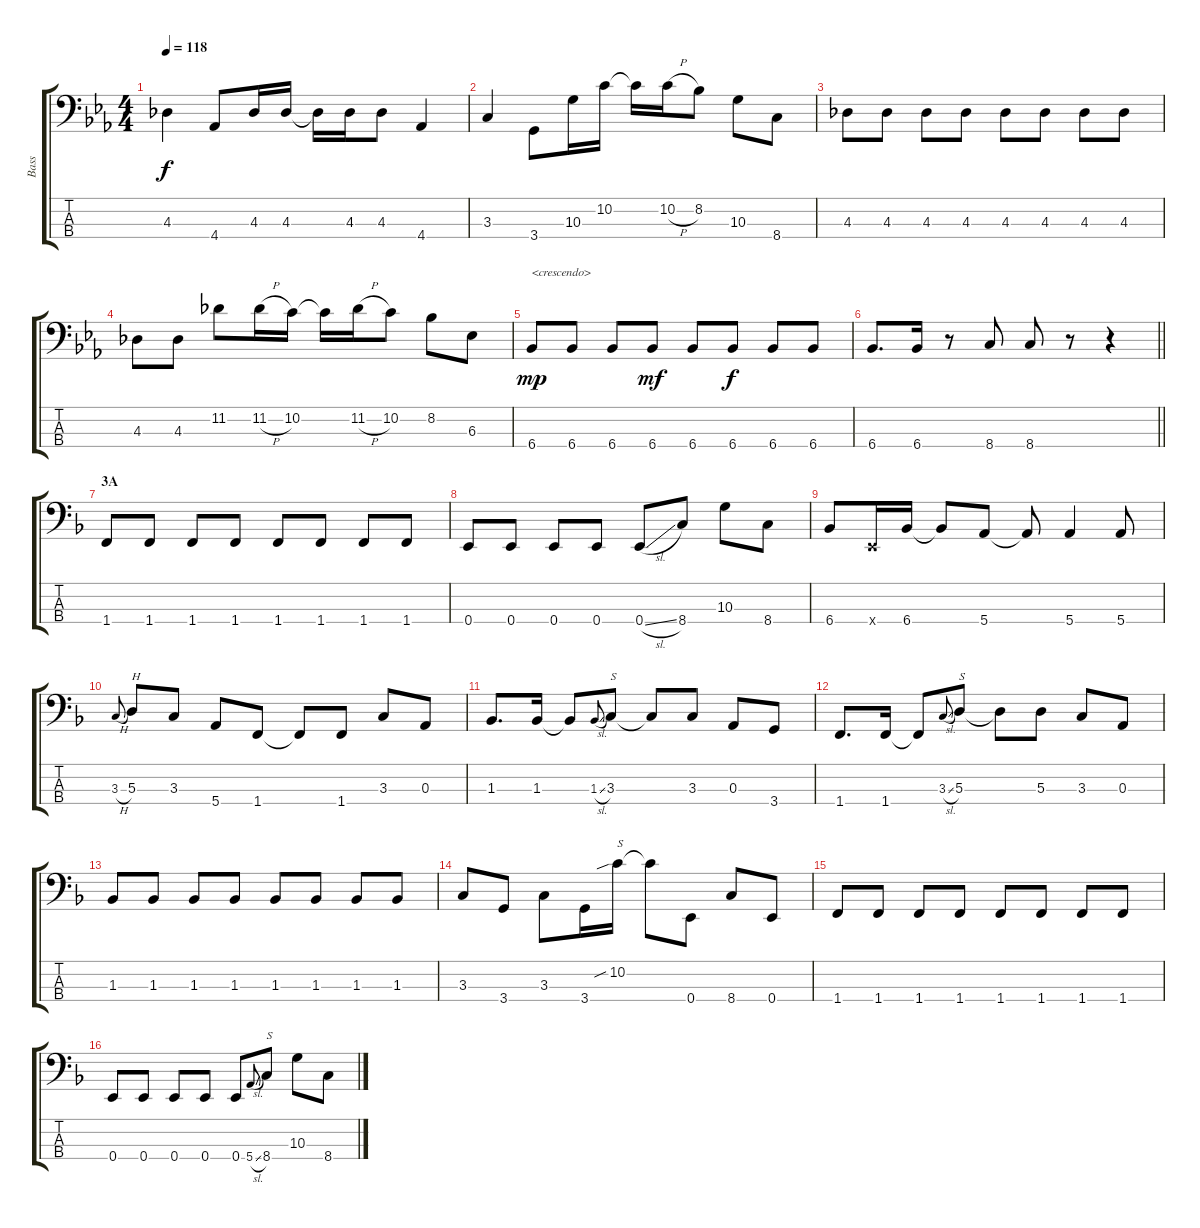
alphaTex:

\track ("Bass" "Bass") {instrument electricbassfinger}
\staff {score tabs}
\tuning (G2 D2 A1 E1) {hide}
\ts (4 4)
\tempo 118
\clef f4
\ks eb
4.3.4{dy f} 4.4.8 4.3.16 4.3.16 4.3{t}.16 4.3.16 4.3.8 4.4.4 |
3.3.4 3.4.8 10.3.16 10.2.16 10.2{t}.16 10.2{h}.16 8.2.8 10.3.8 8.4.8 |
4.3.8 4.3.8 4.3.8 4.3.8 4.3.8 4.3.8 4.3.8 4.3.8 |
4.3.8 4.3.8 11.2.8 11.2{h}.16 10.2.16 10.2{t}.16 11.2{h}.16 10.2.8 8.2.8 6.3.8 |
6.4.8{txt "<crescendo>" dy mp} 6.4.8 6.4.8 6.4.8{dy mf} 6.4.8 6.4.8{dy f} 6.4.8 6.4.8 |
\barLineRight lightlight
6.4.8{d} 6.4.16 r.8 8.4.8 8.4.8 r.8 r.4 |
\section ("" "3A")
\ks f
1.4.8 1.4.8 1.4.8 1.4.8 1.4.8 1.4.8 1.4.8 1.4.8 |
0.4.8 0.4.8 0.4.8 0.4.8 0.4{sl}.8 8.4.8 10.3.8 8.4.8 |
6.4.8 0.4{x}.16 6.4.16 6.4{t}.8 5.4.8 5.4{t}.8 5.4.4 5.4.8 |
3.3{h}.8{gr onbeat} 5.3.8{txt "H"} 3.3.8 5.4.8 1.4.8 1.4{t}.8 1.4.8 3.3.8 0.3.8 |
1.3.8{d} 1.3.16 1.3{t}.8 1.3{sl}.8{gr onbeat} 3.3.8{txt "S"} 3.3{t}.8 3.3.8 0.3.8 3.4.8 |
1.4.8{d} 1.4.16 1.4{t}.8 3.3{sl}.8{gr onbeat} 5.3.8{txt "S"} 5.3{t}.8 5.3.8 3.3.8 0.3.8 |
1.3.8 1.3.8 1.3.8 1.3.8 1.3.8 1.3.8 1.3.8 1.3.8 |
3.3.8 3.4.8 3.3.8 3.4.16 10.2{sib}.16{txt "S"} 10.2{t}.8 0.4.8 8.4.8 0.4.8 |
1.4.8 1.4.8 1.4.8 1.4.8 1.4.8 1.4.8 1.4.8 1.4.8 |
0.4.8 0.4.8 0.4.8 0.4.8 0.4.8 5.4{sl}.8{gr onbeat} 8.4.8{txt "S"} 10.3.8 8.4.8
